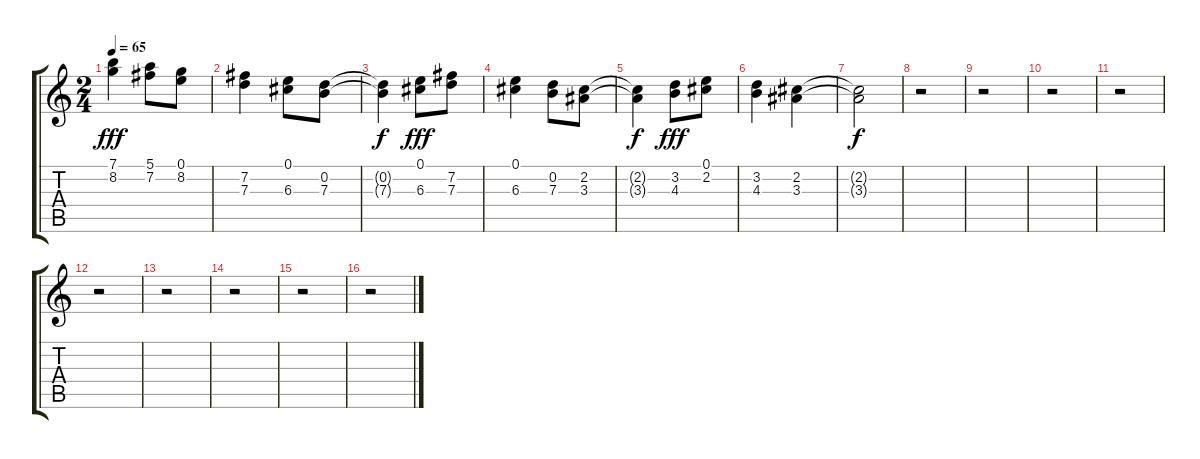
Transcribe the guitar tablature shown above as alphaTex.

\track "" {instrument distortionguitar}
\staff {score tabs}
\tuning (E4 B3 G3 D3 A2 E2) {hide}
\ts (2 4)
\tempo 65
\clef g2
\ks c
(7.1 8.2).4{dy fff} (5.1 7.2).8 (0.1 8.2).8 |
(7.2 7.3).4 (0.1 6.3).8 (0.2 7.3).8 |
(0.2{t} 7.3{t}).4{dy f} (0.1 6.3).8{dy fff} (7.2 7.3).8 |
(0.1 6.3).4 (0.2 7.3).8 (2.2 3.3).8 |
(2.2{t} 3.3{t}).4{dy f} (3.2 4.3).8{dy fff} (0.1 2.2).8 |
(3.2 4.3).4 (2.2 3.3).4 |
(2.2{t} 3.3{t}).2{dy f} |
r.2 |
r.2 |
r.2 |
r.2 |
r.2 |
r.2 |
r.2 |
r.2 |
r.2
